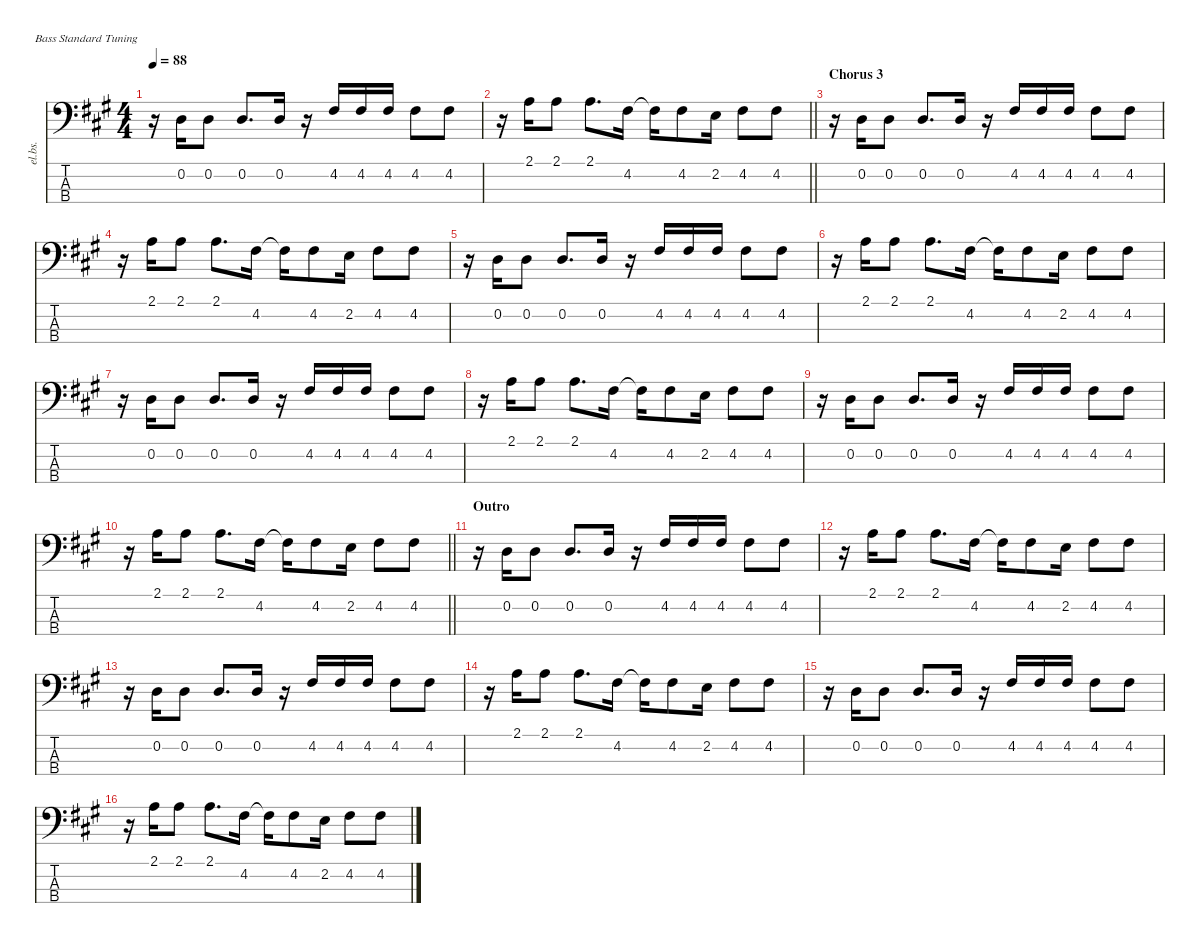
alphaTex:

\defaultSystemsLayout 4
\hideDynamics
\bracketExtendMode nobrackets
\otherSystemsTrackNameOrientation horizontal
\track ("Electric Bass Guitar" "el.bs.") {defaultSystemsLayout 4 instrument electricbasspick}
\staff {score tabs}
\tuning (G2 D2 A1 E1)
\ts (4 4)
\tempo 88
\clef f4
\ks f#minor
r.16{dy f beam Down} 0.2{acc forcenatural}.16{beam Up} 0.2{acc forcenatural}.8{beam Up} 0.2{acc forcenatural}.8{d beam Up} 0.2{acc forcenatural}.16{beam Up} r.16{beam Up} 4.2{acc #}.16{beam Down} 4.2{acc #}.16{beam Down} 4.2{acc #}.16{beam Down} 4.2{acc #}.8{beam Down} 4.2{acc #}.8{beam Down} |
\barLineRight lightlight
r.16{beam Down} 2.1{acc forcenatural}.16{beam Down} 2.1{acc forcenatural}.8{beam Down} 2.1{acc forcenatural}.8{d beam Down} 4.2{acc #}.16{beam Down} 4.2{t acc #}.16{beam Down} 4.2{acc #}.8{beam Down} 2.2{acc forcenatural}.16{beam Down} 4.2{acc #}.8{beam Down} 4.2{acc #}.8{beam Down} |
\section ("" "Chorus 3")
r.16{beam Down} 0.2{acc forcenatural}.16{beam Up} 0.2{acc forcenatural}.8{beam Up} 0.2{acc forcenatural}.8{d beam Up} 0.2{acc forcenatural}.16{beam Up} r.16{beam Up} 4.2{acc #}.16{beam Down} 4.2{acc #}.16{beam Down} 4.2{acc #}.16{beam Down} 4.2{acc #}.8{beam Down} 4.2{acc #}.8{beam Down} |
r.16{beam Down} 2.1{acc forcenatural}.16{beam Down} 2.1{acc forcenatural}.8{beam Down} 2.1{acc forcenatural}.8{d beam Down} 4.2{acc #}.16{beam Down} 4.2{t acc #}.16{beam Down} 4.2{acc #}.8{beam Down} 2.2{acc forcenatural}.16{beam Down} 4.2{acc #}.8{beam Down} 4.2{acc #}.8{beam Down} |
r.16{beam Down} 0.2{acc forcenatural}.16{beam Up} 0.2{acc forcenatural}.8{beam Up} 0.2{acc forcenatural}.8{d beam Up} 0.2{acc forcenatural}.16{beam Up} r.16{beam Up} 4.2{acc #}.16{beam Down} 4.2{acc #}.16{beam Down} 4.2{acc #}.16{beam Down} 4.2{acc #}.8{beam Down} 4.2{acc #}.8{beam Down} |
r.16{beam Down} 2.1{acc forcenatural}.16{beam Down} 2.1{acc forcenatural}.8{beam Down} 2.1{acc forcenatural}.8{d beam Down} 4.2{acc #}.16{beam Down} 4.2{t acc #}.16{beam Down} 4.2{acc #}.8{beam Down} 2.2{acc forcenatural}.16{beam Down} 4.2{acc #}.8{beam Down} 4.2{acc #}.8{beam Down} |
r.16{beam Down} 0.2{acc forcenatural}.16{beam Up} 0.2{acc forcenatural}.8{beam Up} 0.2{acc forcenatural}.8{d beam Up} 0.2{acc forcenatural}.16{beam Up} r.16{beam Up} 4.2{acc #}.16{beam Down} 4.2{acc #}.16{beam Down} 4.2{acc #}.16{beam Down} 4.2{acc #}.8{beam Down} 4.2{acc #}.8{beam Down} |
r.16{beam Down} 2.1{acc forcenatural}.16{beam Down} 2.1{acc forcenatural}.8{beam Down} 2.1{acc forcenatural}.8{d beam Down} 4.2{acc #}.16{beam Down} 4.2{t acc #}.16{beam Down} 4.2{acc #}.8{beam Down} 2.2{acc forcenatural}.16{beam Down} 4.2{acc #}.8{beam Down} 4.2{acc #}.8{beam Down} |
r.16{beam Down} 0.2{acc forcenatural}.16{beam Up} 0.2{acc forcenatural}.8{beam Up} 0.2{acc forcenatural}.8{d beam Up} 0.2{acc forcenatural}.16{beam Up} r.16{beam Up} 4.2{acc #}.16{beam Down} 4.2{acc #}.16{beam Down} 4.2{acc #}.16{beam Down} 4.2{acc #}.8{beam Down} 4.2{acc #}.8{beam Down} |
\barLineRight lightlight
r.16{beam Down} 2.1{acc forcenatural}.16{beam Down} 2.1{acc forcenatural}.8{beam Down} 2.1{acc forcenatural}.8{d beam Down} 4.2{acc #}.16{beam Down} 4.2{t acc #}.16{beam Down} 4.2{acc #}.8{beam Down} 2.2{acc forcenatural}.16{beam Down} 4.2{acc #}.8{beam Down} 4.2{acc #}.8{beam Down} |
\section ("" "Outro")
r.16{beam Down} 0.2{acc forcenatural}.16{beam Up} 0.2{acc forcenatural}.8{beam Up} 0.2{acc forcenatural}.8{d beam Up} 0.2{acc forcenatural}.16{beam Up} r.16{beam Up} 4.2{acc #}.16{beam Down} 4.2{acc #}.16{beam Down} 4.2{acc #}.16{beam Down} 4.2{acc #}.8{beam Down} 4.2{acc #}.8{beam Down} |
r.16{beam Down} 2.1{acc forcenatural}.16{beam Down} 2.1{acc forcenatural}.8{beam Down} 2.1{acc forcenatural}.8{d beam Down} 4.2{acc #}.16{beam Down} 4.2{t acc #}.16{beam Down} 4.2{acc #}.8{beam Down} 2.2{acc forcenatural}.16{beam Down} 4.2{acc #}.8{beam Down} 4.2{acc #}.8{beam Down} |
r.16{beam Down} 0.2{acc forcenatural}.16{beam Up} 0.2{acc forcenatural}.8{beam Up} 0.2{acc forcenatural}.8{d beam Up} 0.2{acc forcenatural}.16{beam Up} r.16{beam Up} 4.2{acc #}.16{beam Down} 4.2{acc #}.16{beam Down} 4.2{acc #}.16{beam Down} 4.2{acc #}.8{beam Down} 4.2{acc #}.8{beam Down} |
r.16{beam Down} 2.1{acc forcenatural}.16{beam Down} 2.1{acc forcenatural}.8{beam Down} 2.1{acc forcenatural}.8{d beam Down} 4.2{acc #}.16{beam Down} 4.2{t acc #}.16{beam Down} 4.2{acc #}.8{beam Down} 2.2{acc forcenatural}.16{beam Down} 4.2{acc #}.8{beam Down} 4.2{acc #}.8{beam Down} |
r.16{beam Down} 0.2{acc forcenatural}.16{beam Up} 0.2{acc forcenatural}.8{beam Up} 0.2{acc forcenatural}.8{d beam Up} 0.2{acc forcenatural}.16{beam Up} r.16{beam Up} 4.2{acc #}.16{beam Down} 4.2{acc #}.16{beam Down} 4.2{acc #}.16{beam Down} 4.2{acc #}.8{beam Down} 4.2{acc #}.8{beam Down} |
r.16{beam Down} 2.1{acc forcenatural}.16{beam Down} 2.1{acc forcenatural}.8{beam Down} 2.1{acc forcenatural}.8{d beam Down} 4.2{acc #}.16{beam Down} 4.2{t acc #}.16{beam Down} 4.2{acc #}.8{beam Down} 2.2{acc forcenatural}.16{beam Down} 4.2{acc #}.8{beam Down} 4.2{acc #}.8{beam Down}
